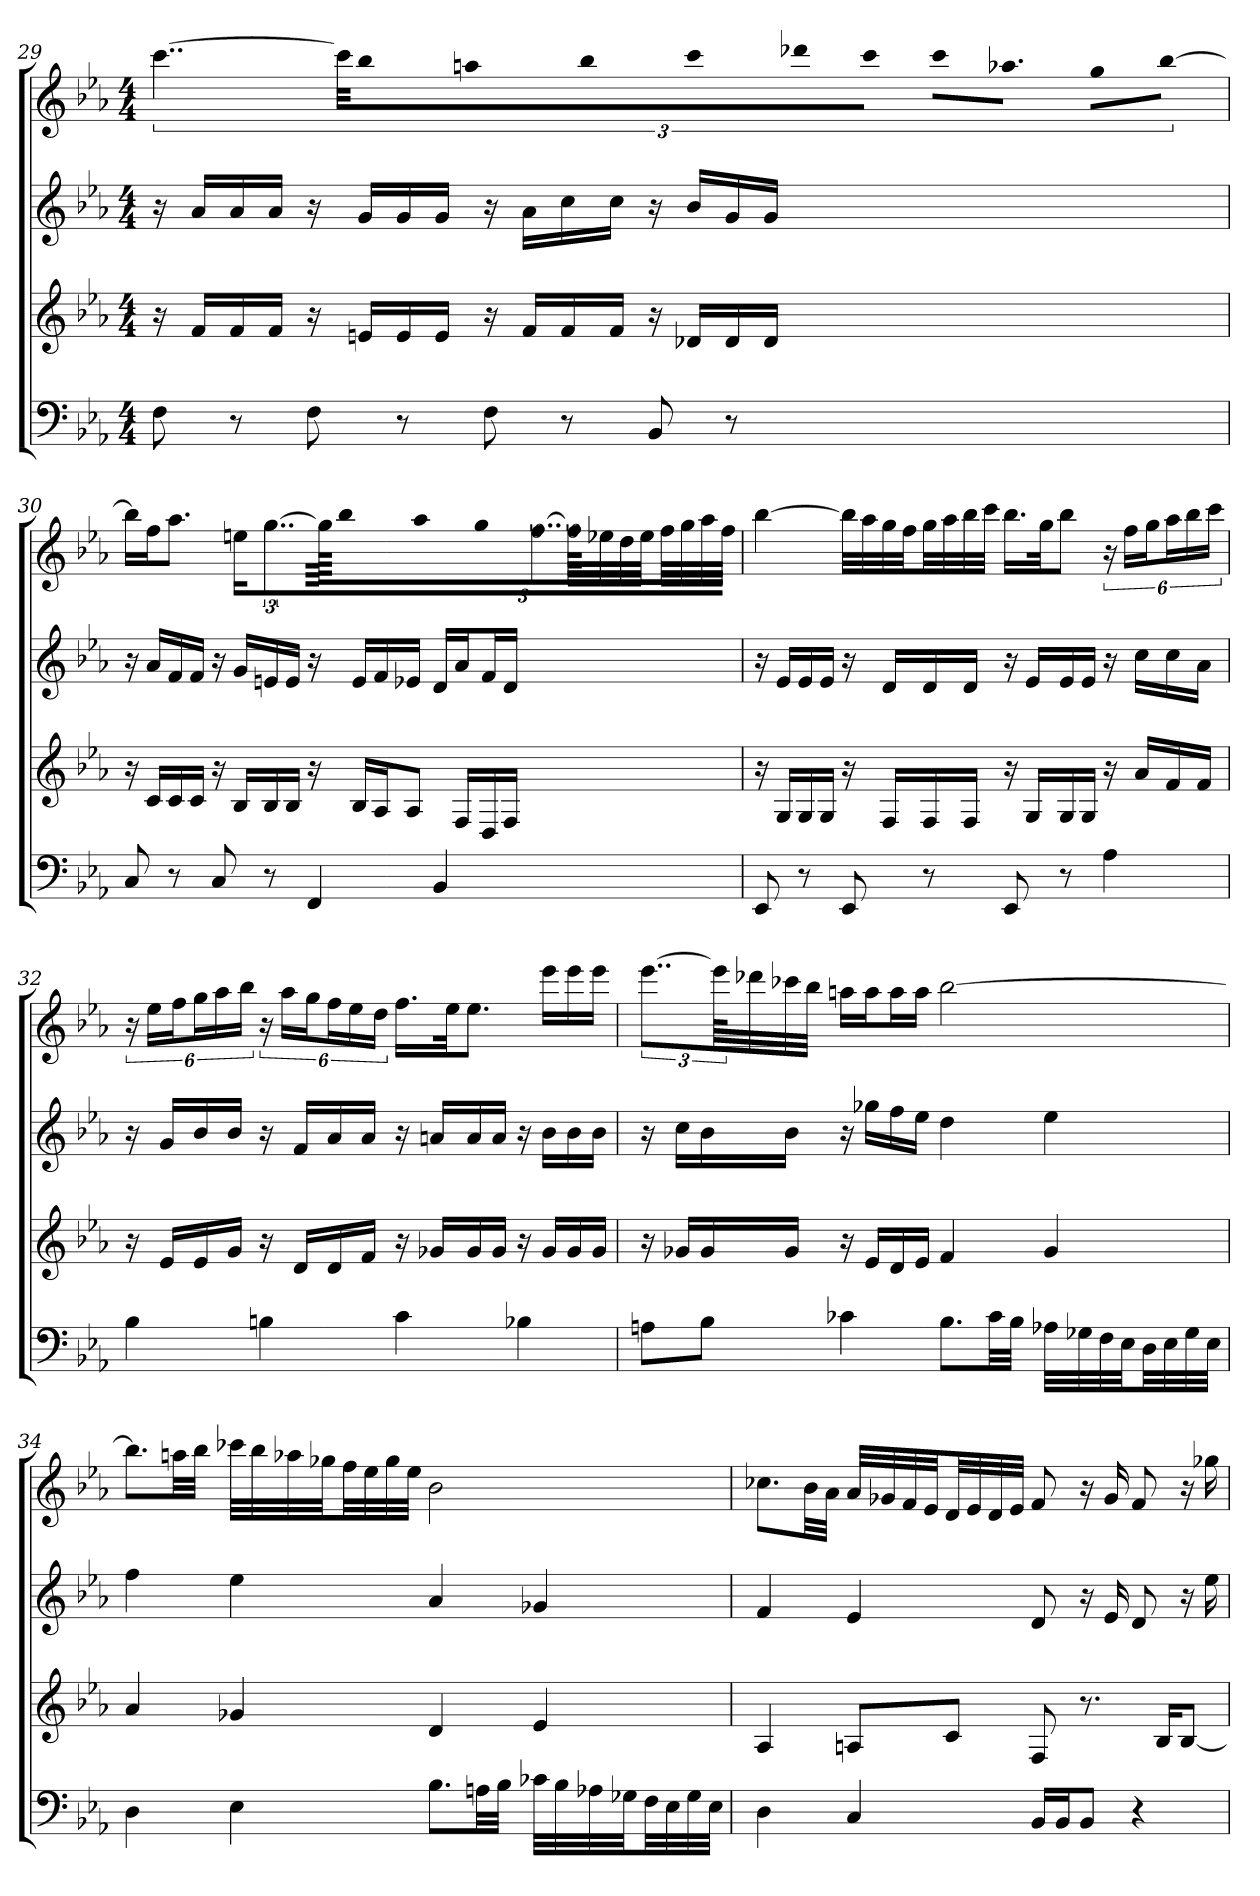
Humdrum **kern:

**kern	**kern	**kern	**kern
*part4	*part3	*part2	*part1
*staff4	*staff3	*staff2	*staff1
*k[b-e-a-]	*k[b-e-a-]	*k[b-e-a-]	*k[b-e-a-]
*E-:	*E-:	*E-:	*E-:
*M4/4	*M4/4	*M4/4	*M4/4
=29	=29	=29	=29
8F	16r	16r	[6..ccc
.	16fLL	16a-LL	.
8r	16f	16a-	.
.	16fJJ	16a-JJ	.
8F	16r	16r	.
.	.	.	48cccLLL]
.	16enLL	16gLL	32bb-
.	.	.	32aanJJ
8r	16e	16g	32bb-LL
.	.	.	32ccc
.	16eJJ	16gJJ	32ddd-X
.	.	.	32cccJJJ
8F	16r	16r	8cccL
.	16fLL	16a-LL	.
8r	16f	16cc	8.aa-XJ
.	16fJJ	16ccJJ	.
8BB-	16r	16r	.
.	16d-XLL	16b-LL	16ggKL
8r	16d-	16g	[8bb-J
.	16d-JJ	16gJJ	.
=30	=30	=30	=30
8C	16r	16r	16bb-LL]
.	16cLL	16a-LL	16ffJ
8r	16c	16f	8.aa-J
.	16cJJ	16fJJ	.
8C	16r	16r	.
.	16B-LL	16gLL	16eenKL
8r	16B-	16en	[12..ggJ
.	16B-JJ	16eJJ	.
4FF	16r	16r	.
.	.	.	96ggKLLL]
.	.	.	32bb-
.	16B-KL	16eLL	32aa-
.	.	.	32ggJJ
.	16A-K	16f	[12..ffJ
.	8A-J	16e-XJJ	.
4BB-	.	16dLL	.
.	.	.	96ffKLLL]
.	.	.	32ee-X
.	16FLL	16a-J	32dd
.	.	.	32ee-JJ
.	16D	16fL	32ffLL
.	.	.	32gg
.	16FJJ	16dJJ	32aa-
.	.	.	32ffJJJ
=31	=31	=31	=31
8EE-	16r	16r	[4bb-
.	16GLL	16e-LL	.
8r	16G	16e-	.
.	16GJJ	16e-JJ	.
8EE-	16r	16r	32bb-LLL]
.	.	.	32aa-
.	16FLL	16dLL	32gg
.	.	.	32ffJJ
8r	16F	16d	32ggLL
.	.	.	32aa-
.	16FJJ	16dJJ	32bb-
.	.	.	32cccJJJ
8EE-	16r	16r	16.bb-LL
.	16GLL	16e-LL	.
.	.	.	32ggJk
8r	16G	16e-	8bb-J
.	16GJJ	16e-JJ	.
4A-	16r	16r	24r
.	.	.	24ffLL
.	16a-LL	16ccLL	.
.	.	.	24ggJ
.	16f	16cc	24aa-L
.	.	.	24bb-
.	16fJJ	16a-JJ	.
.	.	.	24cccJJ
=32	=32	=32	=32
4B-	16r	16r	24r
.	.	.	24ee-LL
.	16e-LL	16gLL	.
.	.	.	24ffJ
.	16e-	16b-	24ggL
.	.	.	24aa-
.	16gJJ	16b-JJ	.
.	.	.	24bb-JJ
4Bn	16r	16r	24r
.	.	.	24aa-LL
.	16dLL	16fLL	.
.	.	.	24ggJ
.	16d	16a-	24ffL
.	.	.	24ee-
.	16fJJ	16a-JJ	.
.	.	.	24ddJJ
4c	16r	16r	16.ffLL
.	16g-XLL	16anLL	.
.	.	.	32ee-Jk
.	16g-	16a	8.ee-J
.	16g-JJ	16aJJ	.
4B-X	16r	16r	.
.	16g-LL	16b-LL	16eee-LL
.	16g-	16b-	16eee-
.	16g-JJ	16b-JJ	16eee-JJ
=33	=33	=33	=33
8AnL	16r	16r	[12..eee-L
.	16g-XLL	16ccLL	.
8B-J	16g-	16b-	.
.	.	.	96eee-KLL]
.	.	.	32ddd-X
.	16g-JJ	16b-JJ	32ccc-X
.	.	.	32bb-JJJ
4c-X	16r	16r	16aanLL
.	16e-LL	16gg-XLL	16aaJ
.	16d	16ff	16aaL
.	16e-JJ	16ee-JJ	16aaJJ
8.B-L	4f	4dd	[2bb-
32c-LL	.	.	.
32B-JJJ	.	.	.
32A-XLLL	4g-	4ee-	.
32G-X	.	.	.
32F	.	.	.
32E-JJ	.	.	.
32DLL	.	.	.
32E-	.	.	.
32G-	.	.	.
32E-JJJ	.	.	.
=34	=34	=34	=34
4D	4a-	4ff	8.bb-L]
.	.	.	32aanLL
.	.	.	32bb-JJJ
4E-	4g-X	4ee-	32ccc-XLLL
.	.	.	32bb-
.	.	.	32aa-X
.	.	.	32gg-XJJ
.	.	.	32ffLL
.	.	.	32ee-
.	.	.	32gg-
.	.	.	32ee-JJJ
8.B-L	4d	4a-	2b-
32AnLL	.	.	.
32B-JJJ	.	.	.
32c-XLLL	4e-	4g-X	.
32B-	.	.	.
32A-X	.	.	.
32G-XJJ	.	.	.
32FLL	.	.	.
32E-	.	.	.
32G-	.	.	.
32E-JJJ	.	.	.
=35	=35	=35	=35
4D	4A-	4f	8.cc-XL
.	.	.	32b-LL
.	.	.	32a-JJJ
4C	8AnL	4e-	32a-LLL
.	.	.	32g-X
.	.	.	32f
.	.	.	32e-JJ
.	8cJ	.	32dLL
.	.	.	32e-
.	.	.	32d
.	.	.	32e-JJJ
16BB-LL	8F	8d	8f
16BB-J	.	.	.
8BB-J	8.r	16r	16r
.	.	16e-	16g-
4r	.	8d	8f
.	16B-KL	.	.
.	[8B-J	16r	16r
.	.	16ee-	16gg-X
=	=	=	=
*-	*-	*-	*-
